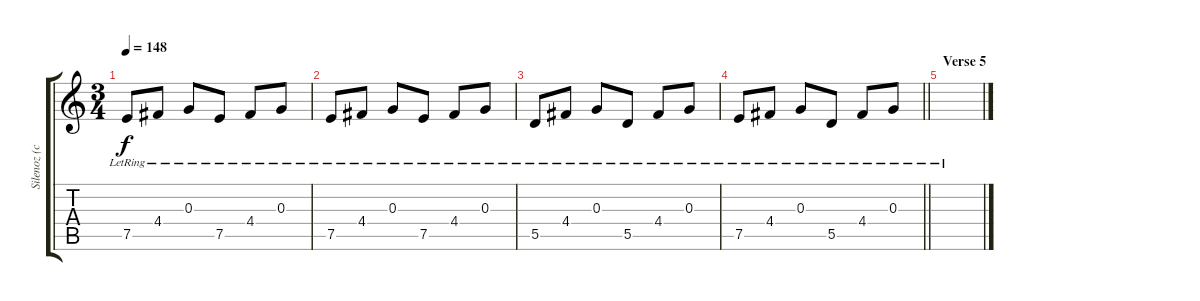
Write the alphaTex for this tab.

\track ("Silenoz (clean)" "Silenoz (c") {instrument acousticguitarsteel}
\staff {score tabs}
\tuning (E4 B3 G3 D3 A2 E2) {hide}
\ts (3 4)
\tempo 148
\clef g2
\ks c
7.5{lr}.8{dy f} 4.4{lr}.8 0.3{lr}.8 7.5{lr}.8 4.4{lr}.8 0.3{lr}.8 |
7.5{lr}.8 4.4{lr}.8 0.3{lr}.8 7.5{lr}.8 4.4{lr}.8 0.3{lr}.8 |
5.5{lr}.8 4.4{lr}.8 0.3{lr}.8 5.5{lr}.8 4.4{lr}.8 0.3{lr}.8 |
\barLineRight lightlight
7.5{lr}.8 4.4{lr}.8 0.3{lr}.8 5.5{lr}.8 4.4{lr}.8 0.3{lr}.8 |
\section ("" "Verse 5")
